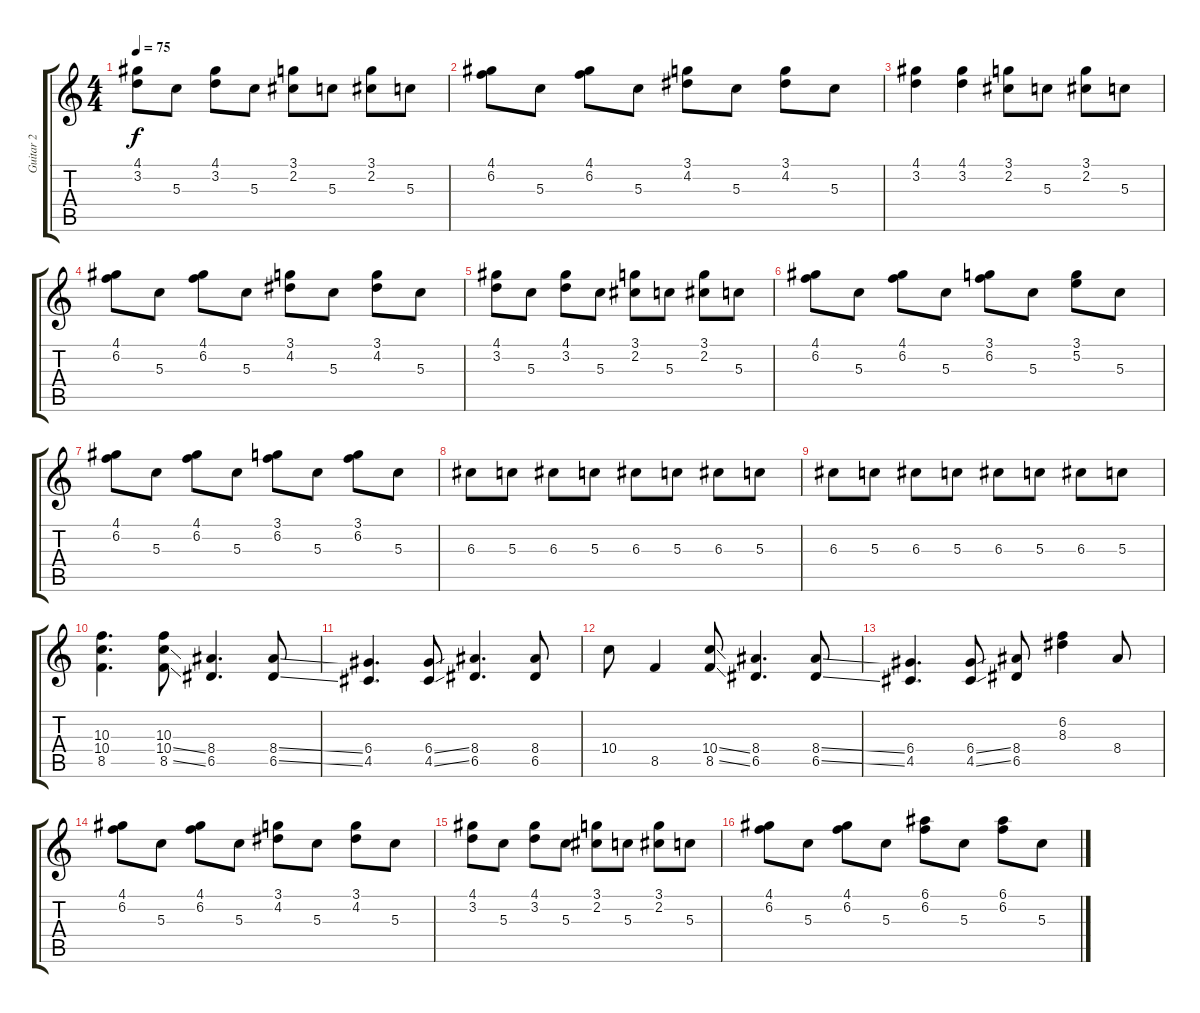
\track ("Guitar 2" "Guitar 2") {instrument electricguitarclean}
\staff {score tabs}
\tuning (E4 B3 G3 D3 A2 E2) {hide}
\ts (4 4)
\tempo 75
\clef g2
\ks c
(4.1 3.2).8{dy f} 5.3.8 (4.1 3.2).8 5.3.8 (3.1 2.2).8 5.3.8 (3.1 2.2).8 5.3.8 |
(4.1 6.2).8 5.3.8 (4.1 6.2).8 5.3.8 (3.1 4.2).8 5.3.8 (3.1 4.2).8 5.3.8 |
(4.1 3.2).4 (4.1 3.2).4 (3.1 2.2).8 5.3.8 (3.1 2.2).8 5.3.8 |
(4.1 6.2).8 5.3.8 (4.1 6.2).8 5.3.8 (3.1 4.2).8 5.3.8 (3.1 4.2).8 5.3.8 |
(4.1 3.2).8 5.3.8 (4.1 3.2).8 5.3.8 (3.1 2.2).8 5.3.8 (3.1 2.2).8 5.3.8 |
(4.1 6.2).8 5.3.8 (4.1 6.2).8 5.3.8 (3.1 6.2).8 5.3.8 (3.1 5.2).8 5.3.8 |
(4.1 6.2).8 5.3.8 (4.1 6.2).8 5.3.8 (3.1 6.2).8 5.3.8 (3.1 6.2).8 5.3.8 |
6.3.8 5.3.8 6.3.8 5.3.8 6.3.8 5.3.8 6.3.8 5.3.8 |
6.3.8 5.3.8 6.3.8 5.3.8 6.3.8 5.3.8 6.3.8 5.3.8 |
(10.3 10.4 8.5).4{d} (10.3 10.4{ss} 8.5{ss}).8 (8.4 6.5).4{d} (8.4{ss} 6.5{ss}).8 |
(6.4 4.5).4{d} (6.4{ss} 4.5{ss}).8 (8.4 6.5).4{d} (8.4 6.5).8 |
10.4.8 8.5.4 (10.4{ss} 8.5{ss}).8 (8.4 6.5).4{d} (8.4{ss} 6.5{ss}).8 |
(6.4 4.5).4{d} (6.4{ss} 4.5{ss}).8 (8.4 6.5).8 (6.2 8.3).4 8.4.8 |
(4.1 6.2).8 5.3.8 (4.1 6.2).8 5.3.8 (3.1 4.2).8 5.3.8 (3.1 4.2).8 5.3.8 |
(4.1 3.2).8 5.3.8 (4.1 3.2).8 5.3.8 (3.1 2.2).8 5.3.8 (3.1 2.2).8 5.3.8 |
(4.1 6.2).8 5.3.8 (4.1 6.2).8 5.3.8 (6.1 6.2).8 5.3.8 (6.1 6.2).8 5.3.8
